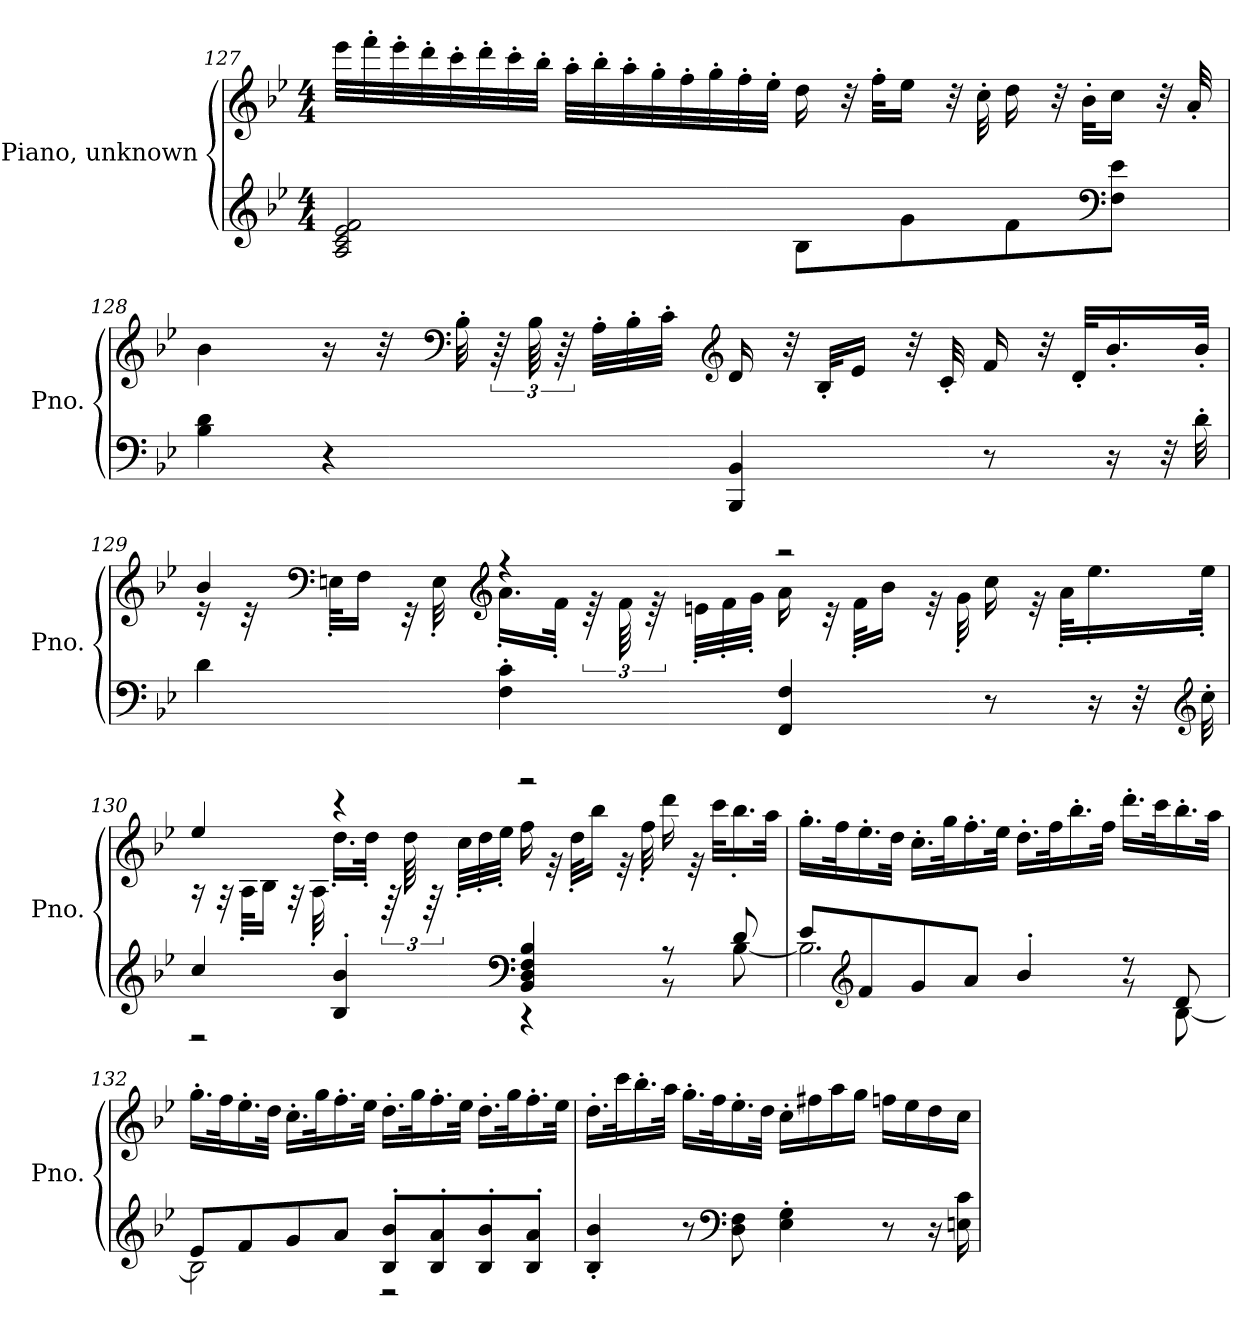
**kern	**kern
*part1	*part1
*staff2	*staff1
*I"Piano, unknown	*
*I'Pno.	*
!!LO:PB:g=z
*clefG2	*clefG2
*k[b-e-]	*k[b-e-]
*M4/4	*M4/4
=127	=127
2A/ 2c/ 2e-/ 2f/	32eee-\LLL
.	32fff'\
.	32eee-'\
.	32ddd'\
.	32ccc'\
.	32ddd'\
.	32ccc'\
.	32bb-'\JJJ
.	32aa'\LLL
.	32bb-'\
.	32aa'\
.	32gg'\
.	32ff'\
.	32gg'\
.	32ff'\
.	32ee-'\JJJ
8B-\L	16dd\
.	32r
.	32ff'\KLL
8g\	16ee-\JJ
.	32r
.	32cc'\
8f\	16dd\
.	32r
.	32b-'\KLL
*clefF4	*
8F\ 8e-\J	16cc\JJ
.	32r
.	32a'/
!!LO:LB:g=z
=128	=128
4B-\ 4d\	4b-\
4r	16r
.	32r
*	*clefF4
.	32B-'\
.	96r
.	96B-\
.	96r
.	32A'\LLL
.	32B-'\
.	32c'\JJJ
*	*clefG2
4BBB-/ 4BB-/	16d/
.	32r
.	32B-'/KLL
.	16e-/JJ
.	32r
.	32c'/
8r	16f/
.	32r
.	32d'/KLL
16r	16.b-'/
32r	.
32d'\	32b-'/JJk
!!LO:LB:g=z
=129	=129
*	*^
4d\	4b-/	16r
.	.	32r
*	*clefF4	*
.	.	32En'\KLL
.	.	16F\JJ
.	.	32r
.	.	32E'\
*	*clefG2	*
4F\' 4c\'	4r	16.a'\LL
.	.	32f'\JJk
.	.	96r
.	.	96f\
.	.	96r
.	.	32en'\LLL
.	.	32f'\
.	.	32g'\JJJ
4FF/ 4F/	2r	16a\
.	.	32r
.	.	32f'\KLL
.	.	16b-\JJ
.	.	32r
.	.	32g'\
8r	.	16cc\
.	.	32r
.	.	32a'\KLL
16r	.	16.ee-'\
32r	.	.
*clefG2	*	*
32cc'\	.	32ee-'\JJk
!!LO:LB:g=z	!!
=130	=130	=130
*^	*	*
4cc/	2r	4ee-/	16r
.	.	.	32r
.	.	.	32A'\KLL
.	.	.	16B-\JJ
.	.	.	32r
.	.	.	32A'\
4B-/' 4b-/'	.	4r	16.dd'\LL
.	.	.	32dd'\JJk
.	.	.	96r
.	.	.	96dd\
.	.	.	96r
.	.	.	32cc'\LLL
.	.	.	32dd'\
.	.	.	32ee-'\JJJ
*clefF4	*	*	*
4BB-/ 4D/ 4F/ 4B-/	4r	2r	16ff\
.	.	.	32r
.	.	.	32dd'\KLL
.	.	.	16bb-\JJ
.	.	.	32r
.	.	.	32ff'\
8r	8r	.	16ddd\
.	.	.	32r
.	.	.	32ccc\KLL
8d/	[8B-\	.	16.bb-'\
.	.	.	32aa\JJk
*	*	*v	*v
!!LO:LB:g=z
=131	=131	=131
8e-/L	2.B-\]	16.gg'\LL
.	.	32ff\K
*clefG2	*	*
8f/	.	16.ee-'\
.	.	32dd\JJk
8g/	.	16.cc'\LL
.	.	32gg\K
8a/J	.	16.ff'\
.	.	32ee-\JJk
4b-'/	.	16.dd'\LL
.	.	32ff\K
.	.	16.bb-'\
.	.	32ff\JJk
8r	8r	16.ddd'\LL
.	.	32ccc\K
8d/	[8B-\	16.bb-'\
.	.	32aa\JJk
=132	=132	=132
8e-/L	2B-\]	16.gg'\LL
.	.	32ff\K
8f/	.	16.ee-'\
.	.	32dd\JJk
8g/	.	16.cc'\LL
.	.	32gg\K
8a/J	.	16.ff'\
.	.	32ee-\JJk
8B-/' 8b-/'L	2r	16.dd'\LL
.	.	32gg\K
8B-/' 8a/'	.	16.ff'\
.	.	32ee-\JJk
8B-/' 8b-/'	.	16.dd'\LL
.	.	32gg\K
8B-/' 8a/'J	.	16.ff'\
.	.	32ee-\JJk
*v	*v	*
!!LO:LB:g=z
=133	=133
4B-/' 4b-/'	16.dd'\LL
.	32ccc\K
.	16.bb-'\
.	32aa\JJk
8r	16.gg'\LL
.	32ff\K
*clefF4	*
8D\ 8F\	16.ee-'\
.	32dd\JJk
4E-\' 4G\'	16cc'\LL
.	16ff#X\
.	16aa\
.	16gg\JJ
8r	16ffn\LL
.	16ee-\
16r	16dd\
16En\ 16c\	16cc\JJ
=	=
*-	*-
